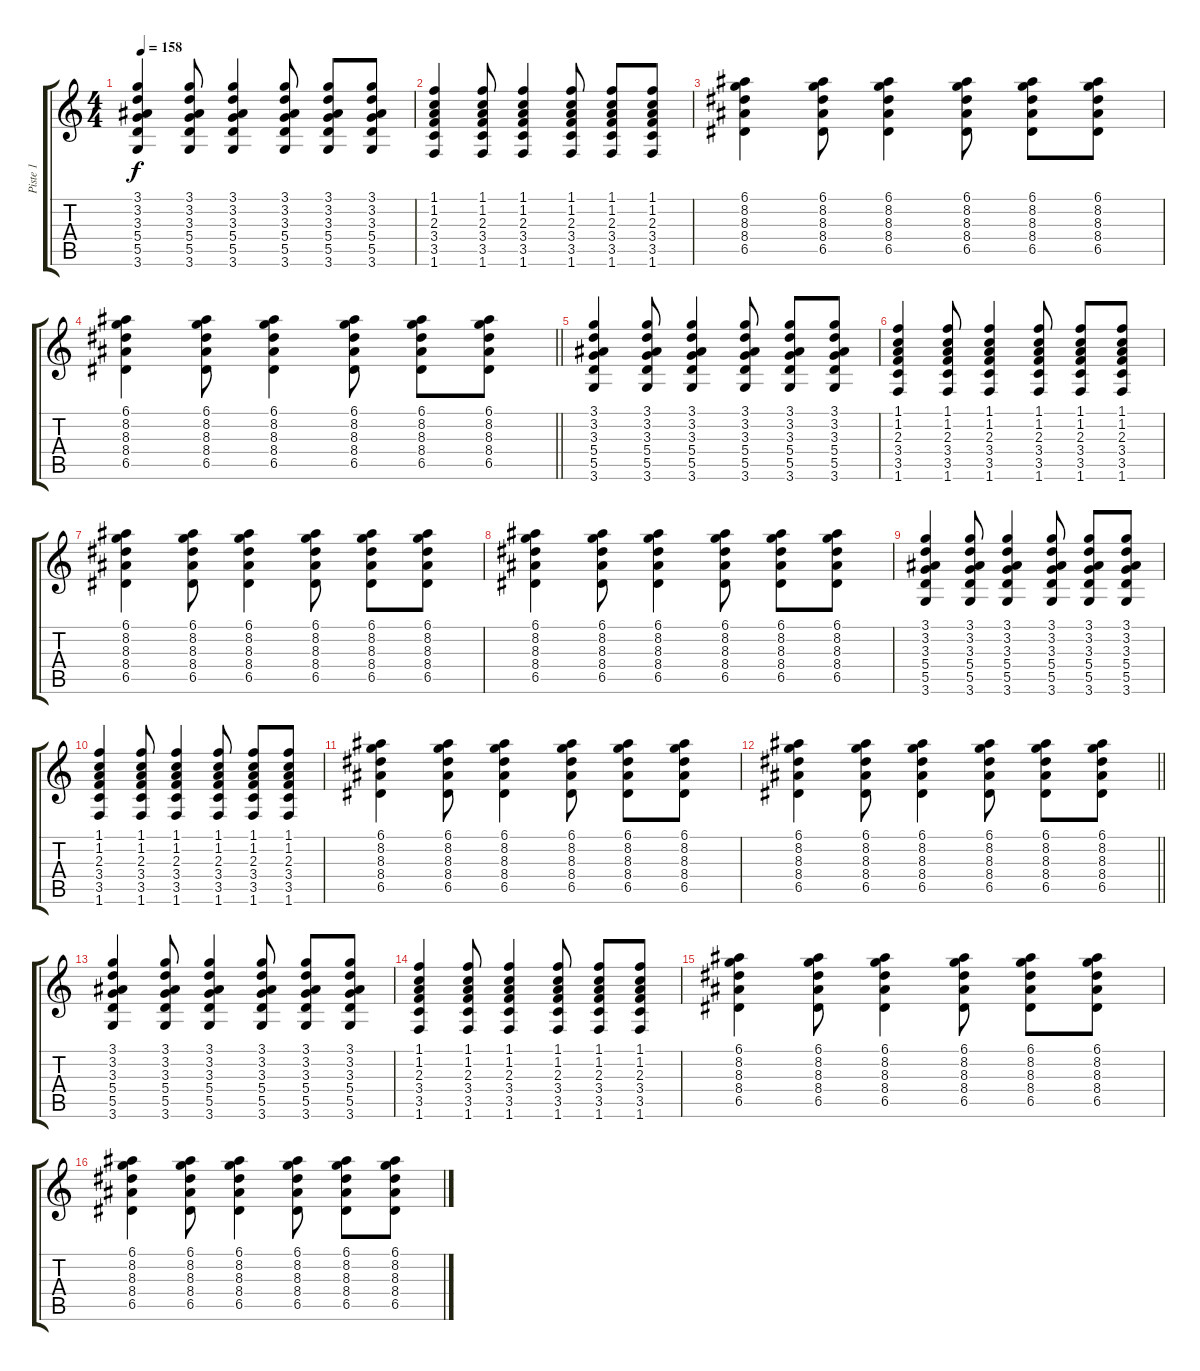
\track ("Piste 1" "Piste 1") {instrument overdrivenguitar}
\staff {score tabs}
\tuning (E4 B3 G3 D3 A2 E2) {hide}
\ts (4 4)
\tempo 158
\clef g2
\ks c
(3.1 3.2 3.3 5.4 5.5 3.6).4{dy f} (3.1 3.2 3.3 5.4 5.5 3.6).8 (3.1 3.2 3.3 5.4 5.5 3.6).4 (3.1 3.2 3.3 5.4 5.5 3.6).8 (3.1 3.2 3.3 5.4 5.5 3.6).8 (3.1 3.2 3.3 5.4 5.5 3.6).8 |
(1.1 1.2 2.3 3.4 3.5 1.6).4 (1.1 1.2 2.3 3.4 3.5 1.6).8 (1.1 1.2 2.3 3.4 3.5 1.6).4 (1.1 1.2 2.3 3.4 3.5 1.6).8 (1.1 1.2 2.3 3.4 3.5 1.6).8 (1.1 1.2 2.3 3.4 3.5 1.6).8 |
(6.1 8.2 8.3 8.4 6.5).4 (6.1 8.2 8.3 8.4 6.5).8 (6.1 8.2 8.3 8.4 6.5).4 (6.1 8.2 8.3 8.4 6.5).8 (6.1 8.2 8.3 8.4 6.5).8 (6.1 8.2 8.3 8.4 6.5).8 |
\barLineRight lightlight
(6.1 8.2 8.3 8.4 6.5).4 (6.1 8.2 8.3 8.4 6.5).8 (6.1 8.2 8.3 8.4 6.5).4 (6.1 8.2 8.3 8.4 6.5).8 (6.1 8.2 8.3 8.4 6.5).8 (6.1 8.2 8.3 8.4 6.5).8 |
(3.1 3.2 3.3 5.4 5.5 3.6).4 (3.1 3.2 3.3 5.4 5.5 3.6).8 (3.1 3.2 3.3 5.4 5.5 3.6).4 (3.1 3.2 3.3 5.4 5.5 3.6).8 (3.1 3.2 3.3 5.4 5.5 3.6).8 (3.1 3.2 3.3 5.4 5.5 3.6).8 |
(1.1 1.2 2.3 3.4 3.5 1.6).4 (1.1 1.2 2.3 3.4 3.5 1.6).8 (1.1 1.2 2.3 3.4 3.5 1.6).4 (1.1 1.2 2.3 3.4 3.5 1.6).8 (1.1 1.2 2.3 3.4 3.5 1.6).8 (1.1 1.2 2.3 3.4 3.5 1.6).8 |
(6.1 8.2 8.3 8.4 6.5).4 (6.1 8.2 8.3 8.4 6.5).8 (6.1 8.2 8.3 8.4 6.5).4 (6.1 8.2 8.3 8.4 6.5).8 (6.1 8.2 8.3 8.4 6.5).8 (6.1 8.2 8.3 8.4 6.5).8 |
(6.1 8.2 8.3 8.4 6.5).4 (6.1 8.2 8.3 8.4 6.5).8 (6.1 8.2 8.3 8.4 6.5).4 (6.1 8.2 8.3 8.4 6.5).8 (6.1 8.2 8.3 8.4 6.5).8 (6.1 8.2 8.3 8.4 6.5).8 |
(3.1 3.2 3.3 5.4 5.5 3.6).4 (3.1 3.2 3.3 5.4 5.5 3.6).8 (3.1 3.2 3.3 5.4 5.5 3.6).4 (3.1 3.2 3.3 5.4 5.5 3.6).8 (3.1 3.2 3.3 5.4 5.5 3.6).8 (3.1 3.2 3.3 5.4 5.5 3.6).8 |
(1.1 1.2 2.3 3.4 3.5 1.6).4 (1.1 1.2 2.3 3.4 3.5 1.6).8 (1.1 1.2 2.3 3.4 3.5 1.6).4 (1.1 1.2 2.3 3.4 3.5 1.6).8 (1.1 1.2 2.3 3.4 3.5 1.6).8 (1.1 1.2 2.3 3.4 3.5 1.6).8 |
(6.1 8.2 8.3 8.4 6.5).4 (6.1 8.2 8.3 8.4 6.5).8 (6.1 8.2 8.3 8.4 6.5).4 (6.1 8.2 8.3 8.4 6.5).8 (6.1 8.2 8.3 8.4 6.5).8 (6.1 8.2 8.3 8.4 6.5).8 |
\barLineRight lightlight
(6.1 8.2 8.3 8.4 6.5).4 (6.1 8.2 8.3 8.4 6.5).8 (6.1 8.2 8.3 8.4 6.5).4 (6.1 8.2 8.3 8.4 6.5).8 (6.1 8.2 8.3 8.4 6.5).8 (6.1 8.2 8.3 8.4 6.5).8 |
(3.1 3.2 3.3 5.4 5.5 3.6).4 (3.1 3.2 3.3 5.4 5.5 3.6).8 (3.1 3.2 3.3 5.4 5.5 3.6).4 (3.1 3.2 3.3 5.4 5.5 3.6).8 (3.1 3.2 3.3 5.4 5.5 3.6).8 (3.1 3.2 3.3 5.4 5.5 3.6).8 |
(1.1 1.2 2.3 3.4 3.5 1.6).4 (1.1 1.2 2.3 3.4 3.5 1.6).8 (1.1 1.2 2.3 3.4 3.5 1.6).4 (1.1 1.2 2.3 3.4 3.5 1.6).8 (1.1 1.2 2.3 3.4 3.5 1.6).8 (1.1 1.2 2.3 3.4 3.5 1.6).8 |
(6.1 8.2 8.3 8.4 6.5).4 (6.1 8.2 8.3 8.4 6.5).8 (6.1 8.2 8.3 8.4 6.5).4 (6.1 8.2 8.3 8.4 6.5).8 (6.1 8.2 8.3 8.4 6.5).8 (6.1 8.2 8.3 8.4 6.5).8 |
(6.1 8.2 8.3 8.4 6.5).4 (6.1 8.2 8.3 8.4 6.5).8 (6.1 8.2 8.3 8.4 6.5).4 (6.1 8.2 8.3 8.4 6.5).8 (6.1 8.2 8.3 8.4 6.5).8 (6.1 8.2 8.3 8.4 6.5).8
